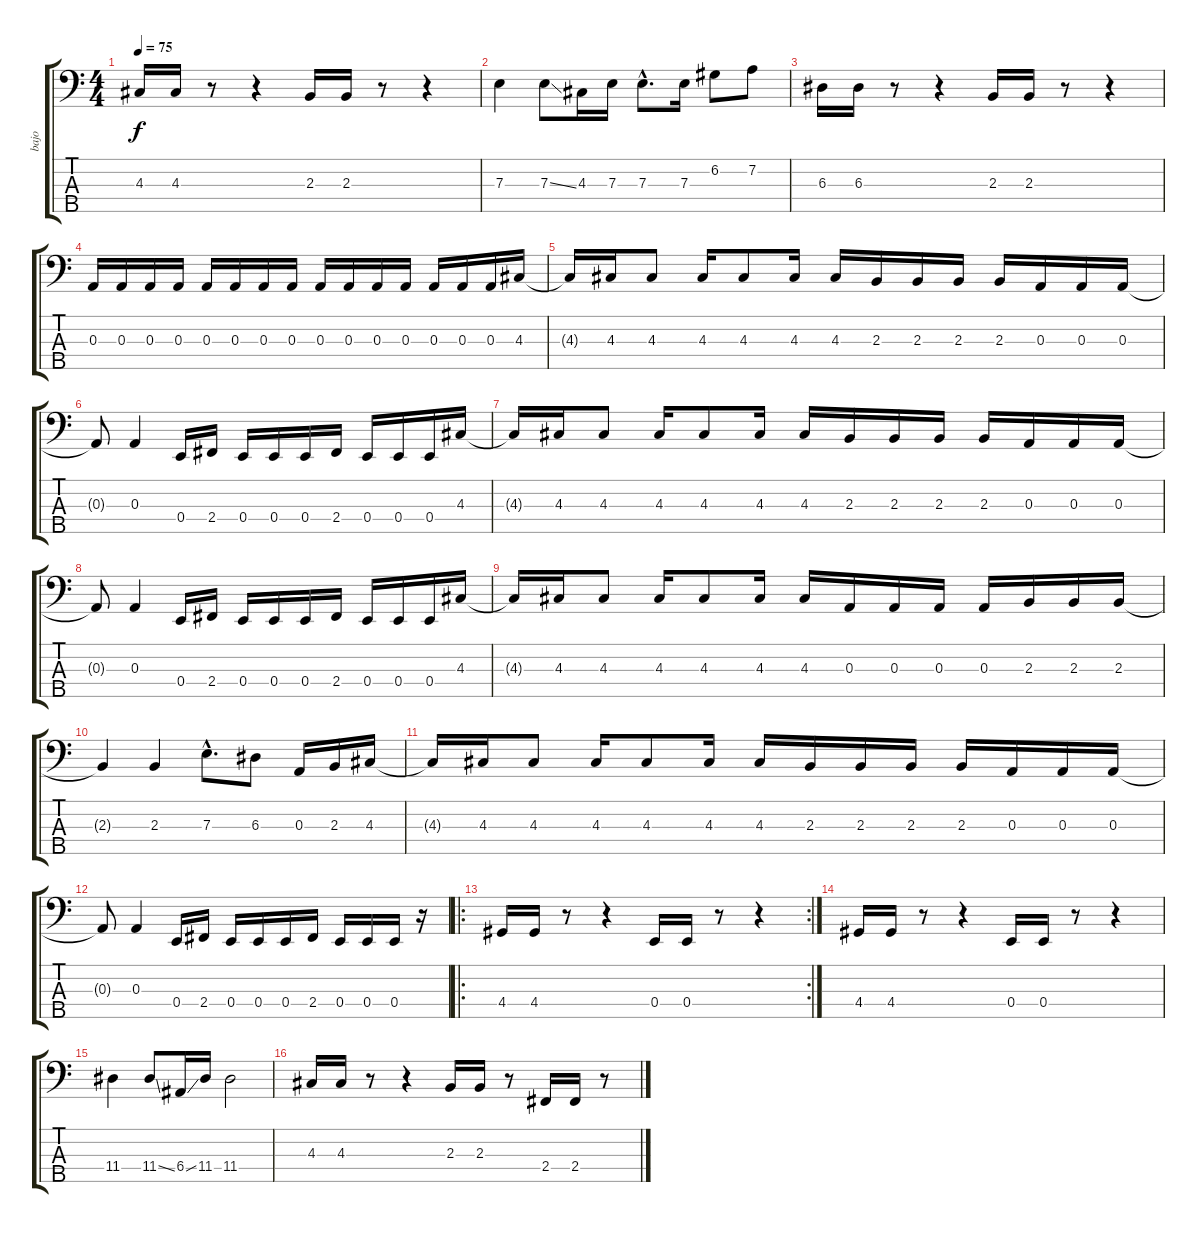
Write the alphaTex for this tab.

\track ("bajo" "bajo") {instrument electricbassfinger}
\staff {score tabs}
\tuning (G2 D2 A1 E1 B0) {hide}
\ts (4 4)
\tempo 75
\clef f4
\ks c
4.3.16{dy f} 4.3.16 r.8 r.4 2.3.16 2.3.16 r.8 r.4 |
7.3.4 7.3{ss}.8 4.3.16 7.3.16 7.3{hac}.8{d} 7.3.16 6.2.8 7.2.8 |
6.3.16 6.3.16 r.8 r.4 2.3.16 2.3.16 r.8 r.4 |
0.3.16 0.3.16 0.3.16 0.3.16 0.3.16 0.3.16 0.3.16 0.3.16 0.3.16 0.3.16 0.3.16 0.3.16 0.3.16 0.3.16 0.3.16 4.3.16 |
4.3{t}.16 4.3.16 4.3.8 4.3.16 4.3.8 4.3.16 4.3.16 2.3.16 2.3.16 2.3.16 2.3.16 0.3.16 0.3.16 0.3.16 |
0.3{t}.8 0.3.4 0.4.16 2.4.16 0.4.16 0.4.16 0.4.16 2.4.16 0.4.16 0.4.16 0.4.16 4.3.16 |
4.3{t}.16 4.3.16 4.3.8 4.3.16 4.3.8 4.3.16 4.3.16 2.3.16 2.3.16 2.3.16 2.3.16 0.3.16 0.3.16 0.3.16 |
0.3{t}.8 0.3.4 0.4.16 2.4.16 0.4.16 0.4.16 0.4.16 2.4.16 0.4.16 0.4.16 0.4.16 4.3.16 |
4.3{t}.16 4.3.16 4.3.8 4.3.16 4.3.8 4.3.16 4.3.16 0.3.16 0.3.16 0.3.16 0.3.16 2.3.16 2.3.16 2.3.16 |
2.3{t}.4 2.3.4 7.3{hac}.8{d} 6.3.8 0.3.16 2.3.16 4.3.16 |
4.3{t}.16 4.3.16 4.3.8 4.3.16 4.3.8 4.3.16 4.3.16 2.3.16 2.3.16 2.3.16 2.3.16 0.3.16 0.3.16 0.3.16 |
0.3{t}.8 0.3.4 0.4.16 2.4.16 0.4.16 0.4.16 0.4.16 2.4.16 0.4.16 0.4.16 0.4.16 r.16 |
\ro
\rc 2
4.4.16 4.4.16 r.8 r.4 0.4.16 0.4.16 r.8 r.4 |
4.4.16 4.4.16 r.8 r.4 0.4.16 0.4.16 r.8 r.4 |
11.4.4 11.4{ss}.8 6.4{ss}.16 11.4.16 11.4.2 |
4.3.16 4.3.16 r.8 r.4 2.3.16 2.3.16 r.8 2.4.16 2.4.16 r.8
